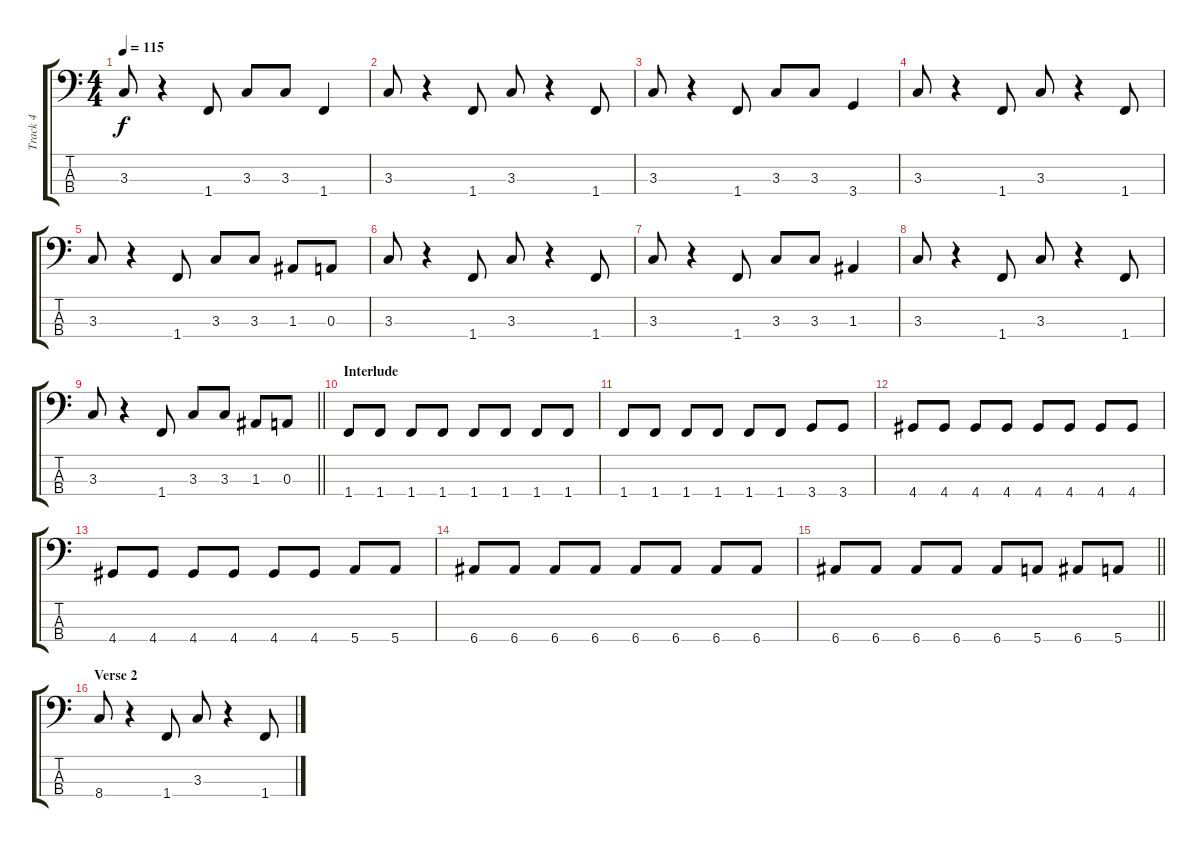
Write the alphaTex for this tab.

\track ("Track 4" "Track 4") {instrument slapbass1}
\staff {score tabs}
\tuning (G2 D2 A1 E1) {hide}
\ts (4 4)
\tempo 115
\clef f4
\ks c
3.3.8{dy f} r.4 1.4.8 3.3.8 3.3.8 1.4.4 |
3.3.8 r.4 1.4.8 3.3.8 r.4 1.4.8 |
3.3.8 r.4 1.4.8 3.3.8 3.3.8 3.4.4 |
3.3.8 r.4 1.4.8 3.3.8 r.4 1.4.8 |
3.3.8 r.4 1.4.8 3.3.8 3.3.8 1.3.8 0.3.8 |
3.3.8 r.4 1.4.8 3.3.8 r.4 1.4.8 |
3.3.8 r.4 1.4.8 3.3.8 3.3.8 1.3.4 |
3.3.8 r.4 1.4.8 3.3.8 r.4 1.4.8 |
\barLineRight lightlight
3.3.8 r.4 1.4.8 3.3.8 3.3.8 1.3.8 0.3.8 |
\section ("" "Interlude")
1.4.8 1.4.8 1.4.8 1.4.8 1.4.8 1.4.8 1.4.8 1.4.8 |
1.4.8 1.4.8 1.4.8 1.4.8 1.4.8 1.4.8 3.4.8 3.4.8 |
4.4.8 4.4.8 4.4.8 4.4.8 4.4.8 4.4.8 4.4.8 4.4.8 |
4.4.8 4.4.8 4.4.8 4.4.8 4.4.8 4.4.8 5.4.8 5.4.8 |
6.4.8 6.4.8 6.4.8 6.4.8 6.4.8 6.4.8 6.4.8 6.4.8 |
\barLineRight lightlight
6.4.8 6.4.8 6.4.8 6.4.8 6.4.8 5.4.8 6.4.8 5.4.8 |
\section ("" "Verse 2")
8.4.8 r.4 1.4.8 3.3.8 r.4 1.4.8
